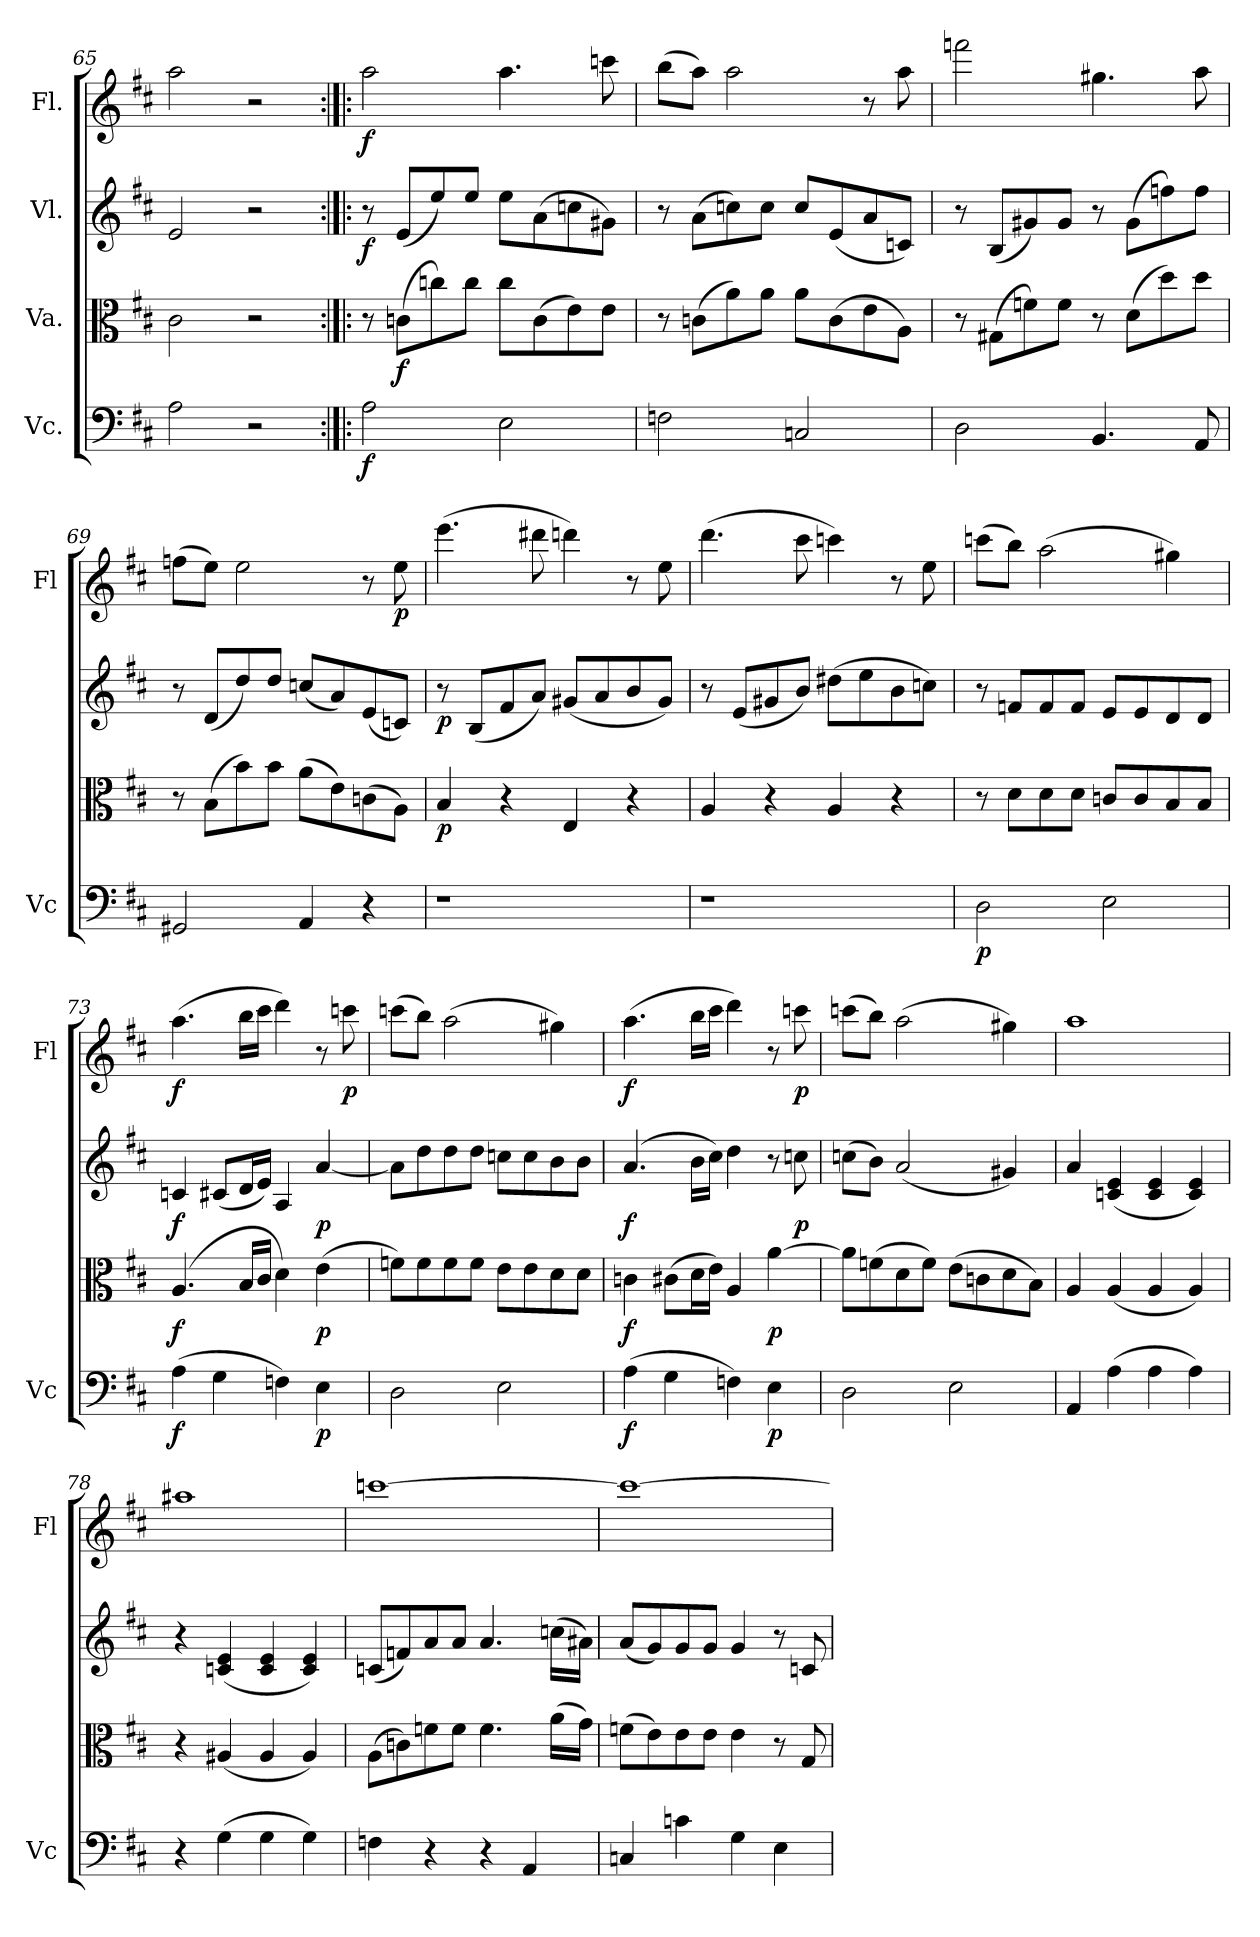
**kern	**dynam	**kern	**dynam	**kern	**dynam	**kern	**dynam
*part4	*part4	*part3	*part3	*part2	*part2	*part1	*part1
*staff4	*staff4	*staff3	*staff3	*staff2	*staff2	*staff1	*staff1
*I"Vc.	*	*I"Va.	*	*I"Vl.	*	*I"Fl.	*
*I'Vc	*	*	*	*	*	*I'Fl	*
*clefF4	*	*clefC3	*	*clefG2	*	*clefG2	*
*k[f#c#]	*	*k[f#c#]	*	*k[f#c#]	*	*k[f#c#]	*
=65	=65	=65	=65	=65	=65	=65	=65
2A\	.	2c#\	.	2e/	.	2aa\	.
2r	.	2r	.	2r	.	2r	.
=66:|!|:	=66:|!|:	=66:|!|:	=66:|!|:	=66:|!|:	=66:|!|:	=66:|!|:	=66:|!|:
!	!LO:DY:b	!	!	!	!LO:DY:b	!	!LO:DY:b
2A\	f	8r	.	8r	f	2aa\	f
!	!	!	!LO:DY:b	!	!	!	!
.	.	(>8cn\L	f	(<8e/L	.	.	.
.	.	8ccn\)	.	8ee/)	.	.	.
.	.	8cc\J	.	8ee/J	.	.	.
2E\	.	8cc\L	.	8ee\L	.	4.aa\	.
.	.	(>8c\	.	(>8a\	.	.	.
.	.	8e\)	.	8ccn\	.	.	.
.	.	8e\J	.	8g#X\J)	.	8cccn\	.
=67	=67	=67	=67	=67	=67	=67	=67
2Fn\	.	8r	.	8r	.	(>8bb\L	.
.	.	(>8cn\L	.	(>8a\L	.	8aa\J)	.
.	.	8a\)	.	8ccn\)	.	2aa\	.
.	.	8a\J	.	8cc\J	.	.	.
2Cn/	.	8a\L	.	8cc/L	.	.	.
.	.	(>8c\	.	(<8e/	.	.	.
.	.	8e\	.	8a/	.	8r	.
.	.	8A\J)	.	8cn/J)	.	8aa\	.
=68	=68	=68	=68	=68	=68	=68	=68
2D\	.	8r	.	8r	.	2fffn\	.
.	.	(>8G#X\L	.	(<8B/L	.	.	.
.	.	8fn\)	.	8g#X/)	.	.	.
.	.	8f\J	.	8g#/J	.	.	.
4.BB/	.	8r	.	8r	.	4.gg#X\	.
.	.	(>8d\L	.	(>8g#\L	.	.	.
.	.	8dd\)	.	8ffn\)	.	.	.
8AA/	.	8dd\J	.	8ff\J	.	8aa\	.
!!LO:PB:g=z
=69	=69	=69	=69	=69	=69	=69	=69
2GG#X/	.	8r	.	8r	.	(>8ffn\L	.
.	.	(>8B\L	.	(<8d/L	.	8ee\J)	.
.	.	8b\)	.	8dd/)	.	2ee\	.
.	.	8b\J	.	8dd/J	.	.	.
4AA/	.	(>8a\L	.	(<8ccn/L	.	.	.
.	.	8e\)	.	8a/)	.	.	.
4r	.	(>8cn\	.	(<8e/	.	8r	.
!	!	!	!	!	!	!	!LO:DY:b
.	.	8A\J)	.	8cn/J)	.	8ee\	p
=70	=70	=70	=70	=70	=70	=70	=70
!	!	!	!LO:DY:b	!	!LO:DY:b	!	!
1r	.	4B/	p	8r	p	(>4.eee\	.
.	.	.	.	(<8B/L	.	.	.
.	.	4r	.	8f#/	.	.	.
.	.	.	.	8a/J)	.	8ddd#X\	.
.	.	4E/	.	(<8g#X/L	.	4dddn\)	.
.	.	.	.	8a/	.	.	.
.	.	4r	.	8b/	.	8r	.
.	.	.	.	8g#/J)	.	8ee\	.
=71	=71	=71	=71	=71	=71	=71	=71
1r	.	4A/	.	8r	.	(>4.ddd\	.
.	.	.	.	(<8e/L	.	.	.
.	.	4r	.	8g#X/	.	.	.
.	.	.	.	8b/J)	.	8ccc#\	.
.	.	4A/	.	(>8dd#X\L	.	4cccn\)	.
.	.	.	.	8ee\	.	.	.
.	.	4r	.	8b\	.	8r	.
.	.	.	.	8ccn\J)	.	8ee\	.
=72	=72	=72	=72	=72	=72	=72	=72
!	!LO:DY:b	!	!	!	!	!	!
2D\	p	8r	.	8r	.	(>8cccn\L	.
.	.	8d\L	.	8fn/L	.	8bb\J)	.
.	.	8d\	.	8f/	.	(>2aa\	.
.	.	8d\J	.	8f/J	.	.	.
2E\	.	8cn/L	.	8e/L	.	.	.
.	.	8c/	.	8e/	.	.	.
.	.	8B/	.	8d/	.	4gg#X\)	.
.	.	8B/J	.	8d/J	.	.	.
!!LO:LB:g=z
=73	=73	=73	=73	=73	=73	=73	=73
!	!LO:DY:b	!	!LO:DY:b	!	!LO:DY:b	!	!LO:DY:b
(>4A\	f	(>4.A/	f	4cn/	f	(>4.aa\	f
4G\	.	.	.	(<8c#X/L	.	.	.
.	.	16B/LL	.	16d/L	.	16bb\LL	.
.	.	16c#/JJ	.	16e/JJ)	.	16ccc#\JJ	.
4Fn\)	.	4d\)	.	4A/	.	4ddd\)	.
!	!LO:DY:b	!	!LO:DY:b	!	!LO:DY:b	!	!
4E\	p	(>4e\	p	[4a/	p	8r	.
!	!	!	!	!	!	!	!LO:DY:b
.	.	.	.	.	.	8cccn\	p
=74	=74	=74	=74	=74	=74	=74	=74
2D\	.	8fn\L)	.	8a\L]	.	(>8cccn\L	.
.	.	8f\	.	8dd\	.	8bb\J)	.
.	.	8f\	.	8dd\	.	(>2aa\	.
.	.	8f\J	.	8dd\J	.	.	.
2E\	.	8e\L	.	8ccn\L	.	.	.
.	.	8e\	.	8cc\	.	.	.
.	.	8d\	.	8b\	.	4gg#X\)	.
.	.	8d\J	.	8b\J	.	.	.
=75	=75	=75	=75	=75	=75	=75	=75
!	!LO:DY:b	!	!LO:DY:b	!	!LO:DY:b	!	!LO:DY:b
(>4A\	f	4cn\	f	(>4.a/	f	(>4.aa\	f
4G\	.	(>8c#X\L	.	.	.	.	.
.	.	16d\L	.	16b\LL	.	16bb\LL	.
.	.	16e\JJ)	.	16cc#\JJ)	.	16ccc#\JJ	.
4Fn\)	.	4A/	.	4dd\	.	4ddd\)	.
!	!LO:DY:b	!	!LO:DY:b	!	!	!	!
4E\	p	[4a\	p	8r	.	8r	.
!	!	!	!	!	!LO:DY:b	!	!LO:DY:b
.	.	.	.	8ccn\	p	8cccn\	p
=76	=76	=76	=76	=76	=76	=76	=76
2D\	.	8a\L]	.	(>8ccn\L	.	(>8cccn\L	.
.	.	(>8fn\	.	8b\J)	.	8bb\J)	.
.	.	8d\	.	(<2a/	.	(>2aa\	.
.	.	8f\J)	.	.	.	.	.
2E\	.	(>8e\L	.	.	.	.	.
.	.	8cn\	.	.	.	.	.
.	.	8d\	.	4g#X/)	.	4gg#X\)	.
.	.	8B\J)	.	.	.	.	.
=77	=77	=77	=77	=77	=77	=77	=77
4AA/	.	4A/	.	4a/	.	1aa	.
(>4A\	.	(<4A/	.	(<4cn/ 4e/	.	.	.
4A\	.	4A/	.	4c/ 4e/	.	.	.
4A\)	.	4A/)	.	4c/ 4e/)	.	.	.
=78	=78	=78	=78	=78	=78	=78	=78
4r	.	4r	.	4r	.	1aa#X	.
(>4G\	.	(<4A#X/	.	(<4cn/ 4e/	.	.	.
4G\	.	4A#/	.	4c/ 4e/	.	.	.
4G\)	.	4A#/)	.	4c/ 4e/)	.	.	.
!!LO:LB:g=z
=79	=79	=79	=79	=79	=79	=79	=79
4Fn\	.	(>8A\L	.	(<8cn/L	.	[1cccn	.
.	.	8cn\)	.	8fn/)	.	.	.
4r	.	8fn\	.	8a/	.	.	.
.	.	8f\J	.	8a/J	.	.	.
4r	.	4.f\	.	4.a/	.	.	.
4AA/	.	.	.	.	.	.	.
.	.	(>16a\LL	.	(>16ccn\LL	.	.	.
.	.	16g\JJ)	.	16a#X\JJ)	.	.	.
=80	=80	=80	=80	=80	=80	=80	=80
4Cn/	.	(>8fn\L	.	(<8a/L	.	1ccc_	.
.	.	8e\)	.	8g/)	.	.	.
4cn\	.	8e\	.	8g/	.	.	.
.	.	8e\J	.	8g/J	.	.	.
4G\	.	4e\	.	4g/	.	.	.
4E\	.	8r	.	8r	.	.	.
.	.	8G/	.	8cn/	.	.	.
=	=	=	=	=	=	=	=
*-	*-	*-	*-	*-	*-	*-	*-
